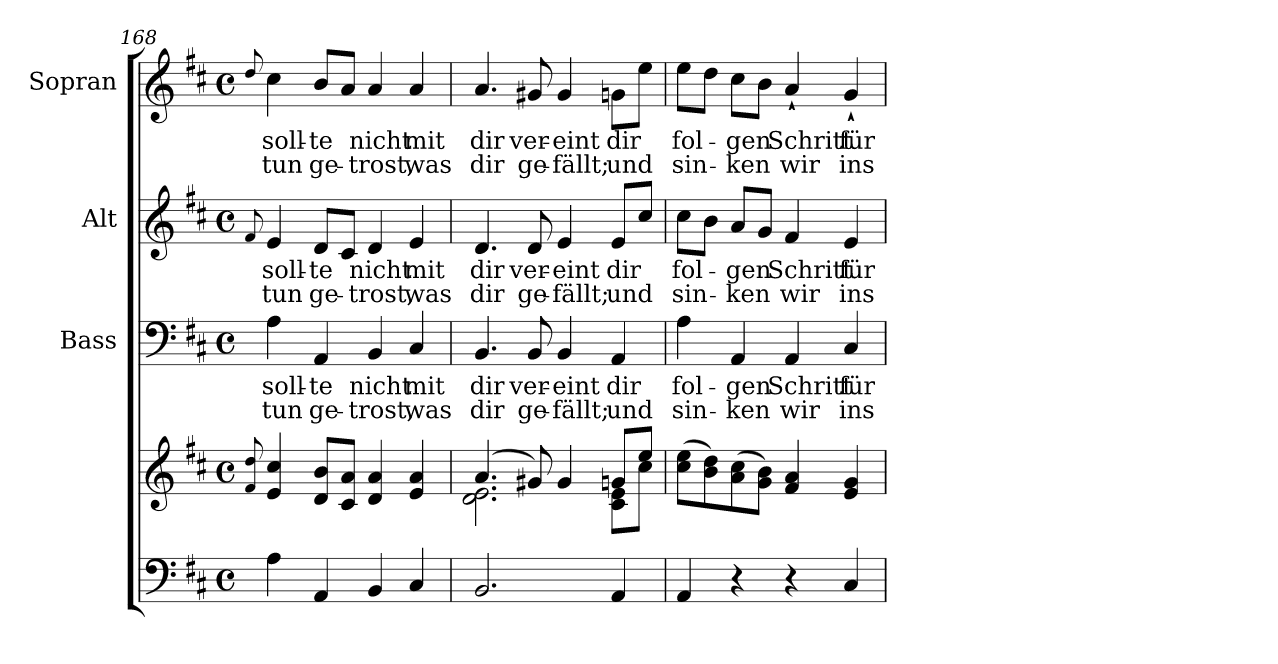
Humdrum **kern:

**kern	**kern	**kern	**text	**text	**kern	**text	**text	**kern	**text	**text
*part4	*part4	*part3	*part3	*part3	*part2	*part2	*part2	*part1	*part1	*part1
*staff5	*staff4	*staff3	*staff3	*staff3	*staff2	*staff2	*staff2	*staff1	*staff1	*staff1
*	*	*I"Bass	*	*	*I"Alt	*	*	*I"Sopran	*	*
*	*	*I'B.	*	*	*I'A.	*	*	*I'S.	*	*
*clefF4	*clefG2	*clefF4	*	*	*clefG2	*	*	*clefG2	*	*
*k[f#c#]	*k[f#c#]	*k[f#c#]	*	*	*k[f#c#]	*	*	*k[f#c#]	*	*
*D:	*D:	*D:	*	*	*D:	*	*	*D:	*	*
*M4/4	*M4/4	*M4/4	*	*	*M4/4	*	*	*M4/4	*	*
*met(c)	*met(c)	*met(c)	*	*	*met(c)	*	*	*met(c)	*	*
=168	=168	=168	=168	=168	=168	=168	=168	=168	=168	=168
.	8qqf#/ 8qqdd/	.	.	.	8qqf#/	.	.	8qqdd/	.	.
!	!	!	!LO:LY:b	!LO:LY:b	!	!LO:LY:b	!LO:LY:b	!	!LO:LY:b	!LO:LY:b
4A\	4e/ 4cc#/	4A\	soll-	tun	4e/	soll-	tun	4cc#\	soll-	tun
!	!	!	!LO:LY:b	!LO:LY:b	!	!LO:LY:b	!LO:LY:b	!	!LO:LY:b	!LO:LY:b
4AA/	8d/ 8b/L	4AA/	-te	ge-	8d/L	-te	ge-	8b/L	-te	ge-
.	8c#/ 8a/J	.	.	.	8c#/J	.	.	8a/J	.	.
!	!	!	!LO:LY:b	!LO:LY:b	!	!LO:LY:b	!LO:LY:b	!	!LO:LY:b	!LO:LY:b
4BB/	4d/ 4a/	4BB/	nicht	-trost,	4d/	nicht	-trost,	4a/	nicht	-trost,
!	!	!	!LO:LY:b	!LO:LY:b	!	!LO:LY:b	!LO:LY:b	!	!LO:LY:b	!LO:LY:b
4C#/	4e/ 4a/	4C#/	mit	was	4e/	mit	was	4a/	mit	was
!!LO:LB:g=z
=169	=169	=169	=169	=169	=169	=169	=169	=169	=169	=169
*	*^	*	*	*	*	*	*	*	*	*
!	!	!	!	!LO:LY:b	!LO:LY:b	!	!LO:LY:b	!LO:LY:b	!	!LO:LY:b	!LO:LY:b
2.BB/	(4.a/	2.d\ 2.e\	4.BB/	dir	dir	4.d/	dir	dir	4.a/	dir	dir
!	!	!	!	!LO:LY:b	!LO:LY:b	!	!LO:LY:b	!LO:LY:b	!	!LO:LY:b	!LO:LY:b
.	8g#X/)	.	8BB/	ver-	ge-	8d/	ver-	ge-	8g#X/	ver-	ge-
!	!	!	!	!LO:LY:b	!LO:LY:b	!	!LO:LY:b	!LO:LY:b	!	!LO:LY:b	!LO:LY:b
.	4g#/	.	4BB/	-eint	-fällt;	4e/	-eint	-fällt;	4g#/	-eint	-fällt;
!	!	!	!	!LO:LY:b	!LO:LY:b	!	!LO:LY:b	!LO:LY:b	!	!LO:LY:b	!LO:LY:b
4AA/	8gn/L	8c#\ 8e\L	4AA/	dir	und	8e/L	dir	und	8gn\L	dir	und
.	8ee/J	8cc#\J	.	.	.	8cc#/J	.	.	8ee\J	.	.
=170	=170	=170	=170	=170	=170	=170	=170	=170	=170	=170	=170
!	!	!	!	!LO:LY:b	!LO:LY:b	!	!LO:LY:b	!LO:LY:b	!	!LO:LY:b	!LO:LY:b
*	*v	*v	*	*	*	*	*	*	*	*	*
4AA/	(>8cc#\ 8ee\L	4A\	fol-	sin-	8cc#\L	fol-	sin-	8ee\L	fol-	sin-
.	8b\ 8dd\)	.	.	.	8b\J	.	.	8dd\J	.	.
!	!	!	!LO:LY:b	!LO:LY:b	!	!LO:LY:b	!LO:LY:b	!	!LO:LY:b	!LO:LY:b
4r	(>8a\ 8cc#\	4AA/	-gen	-ken	8a/L	-gen	-ken	8cc#\L	-gen	-ken
.	8g\ 8b\J)	.	.	.	8g/J	.	.	8b\J	.	.
!	!	!	!LO:LY:b	!LO:LY:b	!	!LO:LY:b	!LO:LY:b	!	!LO:LY:b	!LO:LY:b
4r	4f#/ 4a/	4AA/	Schritt	wir	4f#/	Schritt	wir	4a`>/	Schritt	wir
!	!	!	!LO:LY:b	!LO:LY:b	!	!LO:LY:b	!LO:LY:b	!	!LO:LY:b	!LO:LY:b
4C#/	4e/ 4g/	4C#/	für	ins	4e/	für	ins	4g`>/	für	ins
=	=	=	=	=	=	=	=	=	=	=
*-	*-	*-	*-	*-	*-	*-	*-	*-	*-	*-
